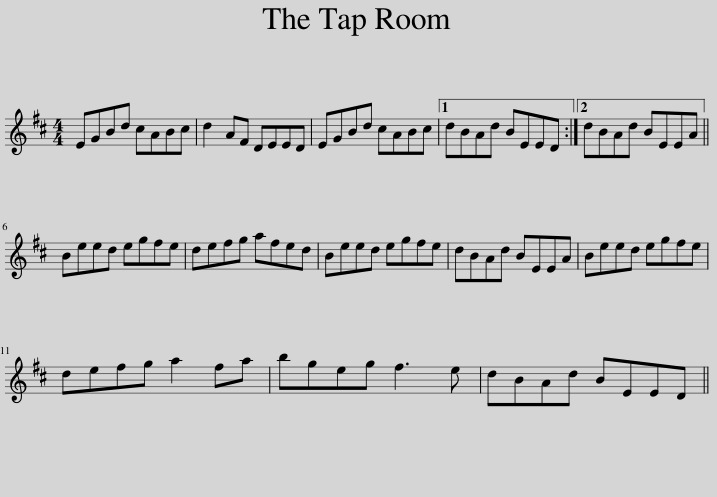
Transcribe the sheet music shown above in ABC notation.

X:1
L:1/8
M:4/4
I:linebreak $
K:D
V:1 treble
V:1
 EGBd cABc | d2 AF DEED | EGBd cABc |1 dBAd BEED :|2 dBAd BEEA ||$ %5
 Beed egfe | defg afed | Beed egfe | dBAd BEEA | Beed egfe |$ %10
 defg a2 fa | bgeg f3 e | dBAd BEED || %13
